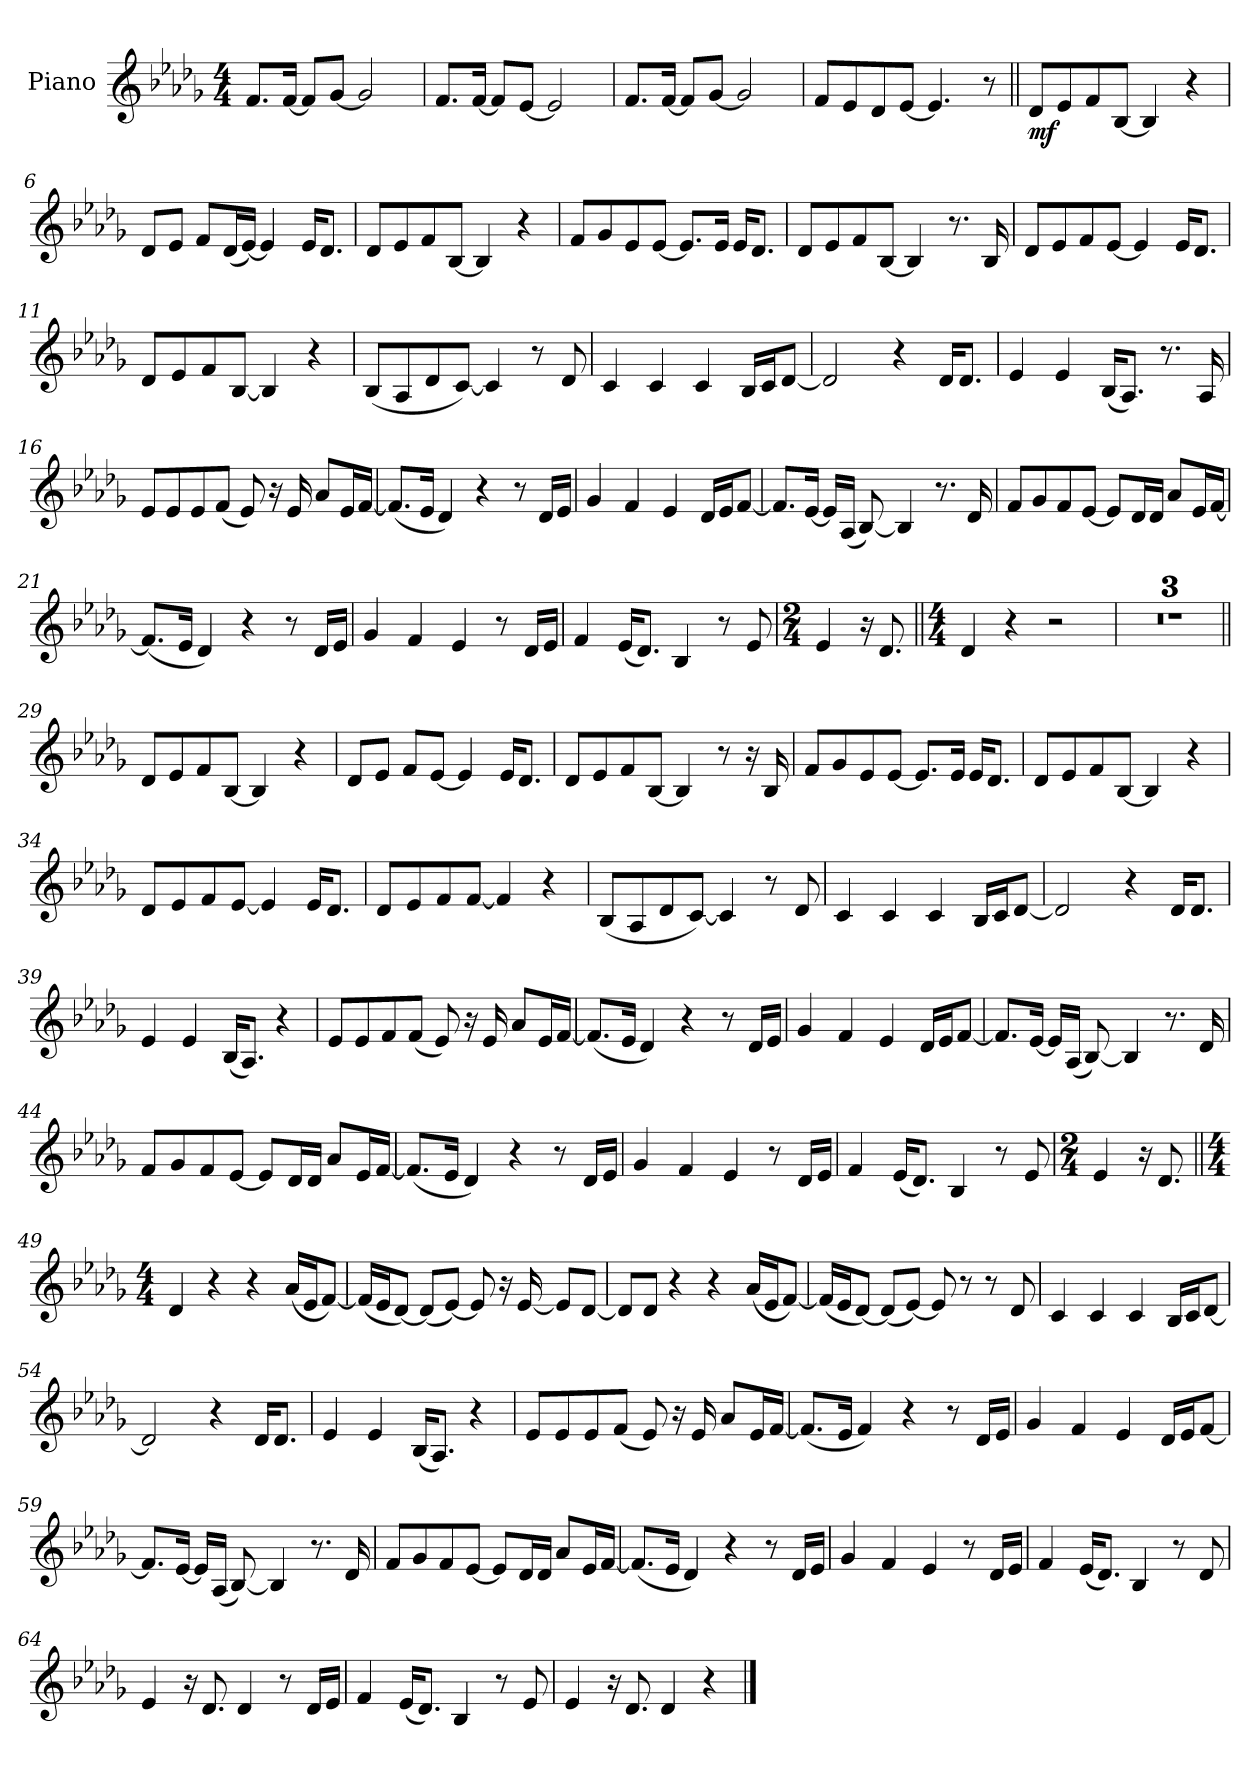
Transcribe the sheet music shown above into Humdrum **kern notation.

**kern	**dynam
*part1	*part1
*staff1	*staff1
*I"Piano	*
*I'Pno.	*
*clefG2	*
*k[b-e-a-d-g-]	*
*M4/4	*
*MM72	*
=1	=1
8.f!L	.
[16f!Jk	.
8f!L]	.
[8g-!J	.
2g-!]	.
=2	=2
8.f!L	.
[16f!Jk	.
8f!L]	.
[8e-!J	.
2e-!]	.
=3	=3
8.f!L	.
[16f!Jk	.
8f!L]	.
[8g-!J	.
2g-!]	.
=4	=4
8f!L	.
8e-!	.
8d-!	.
[8e-!J	.
4.e-!]	.
8r	.
=5||	=5||
!	!LO:DY:b
8d-L	mf
8e-	.
8f	.
[8B-J	.
4B-]	.
4r	.
=6	=6
8d-L	.
8e-J	.
8fL	.
(16d-L	.
[16e-JJ)	.
4e-]	.
16e-KL	.
8.d-J	.
=7	=7
8d-L	.
8e-	.
8f	.
[8B-J	.
4B-]	.
4r	.
=8	=8
8fL	.
8g-	.
8e-	.
[8e-J	.
8.e-L]	.
16e-Jk	.
16e-KL	.
8.d-J	.
=9	=9
8d-L	.
8e-	.
8f	.
[8B-J	.
4B-]	.
8.r	.
16B-	.
=10	=10
8d-L	.
8e-	.
8f	.
[8e-J	.
4e-]	.
16e-KL	.
8.d-J	.
=11	=11
8d-L	.
8e-	.
8f	.
[8B-J	.
4B-]	.
4r	.
=12	=12
(8B-L	.
8A-	.
8d-	.
[8cJ)	.
4c]	.
8r	.
8d-	.
=13	=13
4c	.
4c	.
4c	.
16B-LL	.
16cJ	.
[8d-J	.
=14	=14
2d-]	.
4r	.
16d-KL	.
8.d-J	.
=15	=15
4e-	.
4e-	.
(16B-KL	.
8.A-J)	.
8.r	.
16A-	.
=16	=16
8e-L	.
8e-	.
8e-	.
(8fJ	.
8e-)	.
16r	.
16e-	.
8a-L	.
16e-L	.
[16fJJ	.
=17	=17
(8.fL]	.
16e-Jk	.
4d-)	.
4r	.
8r	.
16d-LL	.
16e-JJ	.
=18	=18
4g-	.
4f	.
4e-	.
16d-LL	.
16e-J	.
[8fJ	.
=19	=19
8.fL]	.
[16e-Jk	.
16e-LL]	.
(16A-JJ	.
[8B-)	.
4B-]	.
8.r	.
16d-	.
=20	=20
8fL	.
8g-	.
8f	.
[8e-J	.
8e-L]	.
16d-L	.
16d-JJ	.
8a-L	.
16e-L	.
[16fJJ	.
=21	=21
(8.fL]	.
16e-Jk	.
4d-)	.
4r	.
8r	.
16d-LL	.
16e-JJ	.
=22	=22
4g-	.
4f	.
4e-	.
8r	.
16d-LL	.
16e-JJ	.
=23	=23
4f	.
(16e-KL	.
8.d-J)	.
4B-	.
8r	.
8e-	.
=24	=24
*M2/4	*
4e-	.
16r	.
8.d-	.
=25||	=25||
*M4/4	*
4d-	.
4r	.
2r	.
=26	=26
1r	.
=27	=27
1r	.
=28	=28
1r	.
=29||	=29||
8d-L	.
8e-	.
8f	.
[8B-J	.
4B-]	.
4r	.
=30	=30
8d-L	.
8e-J	.
8fL	.
[8e-J	.
4e-]	.
16e-KL	.
8.d-J	.
=31	=31
8d-L	.
8e-	.
8f	.
[8B-J	.
4B-]	.
8r	.
16r	.
16B-	.
=32	=32
8fL	.
8g-	.
8e-	.
[8e-J	.
8.e-L]	.
16e-Jk	.
16e-KL	.
8.d-J	.
=33	=33
8d-L	.
8e-	.
8f	.
[8B-J	.
4B-]	.
4r	.
=34	=34
8d-L	.
8e-	.
8f	.
[8e-J	.
4e-]	.
16e-KL	.
8.d-J	.
=35	=35
8d-L	.
8e-	.
8f	.
[8fJ	.
4f]	.
4r	.
=36	=36
(8B-L	.
8A-	.
8d-	.
[8cJ)	.
4c]	.
8r	.
8d-	.
=37	=37
4c	.
4c	.
4c	.
16B-LL	.
16cJ	.
[8d-J	.
=38	=38
2d-]	.
4r	.
16d-KL	.
8.d-J	.
=39	=39
4e-	.
4e-	.
(16B-KL	.
8.A-J)	.
4r	.
=40	=40
8e-L	.
8e-	.
8f	.
(8fJ	.
8e-)	.
16r	.
16e-	.
8a-L	.
16e-L	.
[16fJJ	.
=41	=41
(8.fL]	.
16e-Jk	.
4d-)	.
4r	.
8r	.
16d-LL	.
16e-JJ	.
=42	=42
4g-	.
4f	.
4e-	.
16d-LL	.
16e-J	.
[8fJ	.
=43	=43
8.fL]	.
[16e-Jk	.
16e-LL]	.
(16A-JJ	.
[8B-)	.
4B-]	.
8.r	.
16d-	.
=44	=44
8fL	.
8g-	.
8f	.
[8e-J	.
8e-L]	.
16d-L	.
16d-JJ	.
8a-L	.
16e-L	.
[16fJJ	.
=45	=45
(8.fL]	.
16e-Jk	.
4d-)	.
4r	.
8r	.
16d-LL	.
16e-JJ	.
=46	=46
4g-	.
4f	.
4e-	.
8r	.
16d-LL	.
16e-JJ	.
=47	=47
4f	.
(16e-KL	.
8.d-J)	.
4B-	.
8r	.
8e-	.
=48	=48
*M2/4	*
4e-	.
16r	.
8.d-	.
=49||	=49||
*M4/4	*
4d-	.
4r	.
4r	.
(16a-LL	.
16e-J	.
[8fJ)	.
=50	=50
(16fLL]	.
16e-J	.
[8d-J)	.
(8d-L]	.
[8e-J)	.
8e-]	.
16r	.
[16e-	.
8e-L]	.
[8d-J	.
=51	=51
8d-L]	.
8d-J	.
4r	.
4r	.
(16a-LL	.
16e-J	.
[8fJ)	.
=52	=52
(16fLL]	.
16e-J	.
[8d-J)	.
(8d-L]	.
[8e-J)	.
8e-]	.
8r	.
8r	.
8d-	.
=53	=53
4c	.
4c	.
4c	.
16B-LL	.
16cJ	.
[8d-J	.
=54	=54
2d-]	.
4r	.
16d-KL	.
8.d-J	.
=55	=55
4e-	.
4e-	.
(16B-KL	.
8.A-J)	.
4r	.
=56	=56
8e-L	.
8e-	.
8e-	.
(8fJ	.
8e-)	.
16r	.
16e-	.
8a-L	.
16e-L	.
[16fJJ	.
=57	=57
(8.fL]	.
16e-Jk	.
4f)	.
4r	.
8r	.
16d-LL	.
16e-JJ	.
=58	=58
4g-	.
4f	.
4e-	.
16d-LL	.
16e-J	.
[8fJ	.
=59	=59
8.fL]	.
[16e-Jk	.
16e-LL]	.
(16A-JJ	.
[8B-)	.
4B-]	.
8.r	.
16d-	.
=60	=60
8fL	.
8g-	.
8f	.
[8e-J	.
8e-L]	.
16d-L	.
16d-JJ	.
8a-L	.
16e-L	.
[16fJJ	.
=61	=61
(8.fL]	.
16e-Jk	.
4d-)	.
4r	.
8r	.
16d-LL	.
16e-JJ	.
=62	=62
4g-	.
4f	.
4e-	.
8r	.
16d-LL	.
16e-JJ	.
=63	=63
4f	.
(16e-KL	.
8.d-J)	.
4B-	.
8r	.
8d-	.
=64	=64
4e-	.
16r	.
8.d-	.
4d-	.
8r	.
16d-LL	.
16e-JJ	.
=65	=65
4f	.
(16e-KL	.
8.d-J)	.
4B-	.
8r	.
8e-	.
=66	=66
4e-	.
16r	.
8.d-	.
4d-	.
4r	.
==	==
*-	*-
